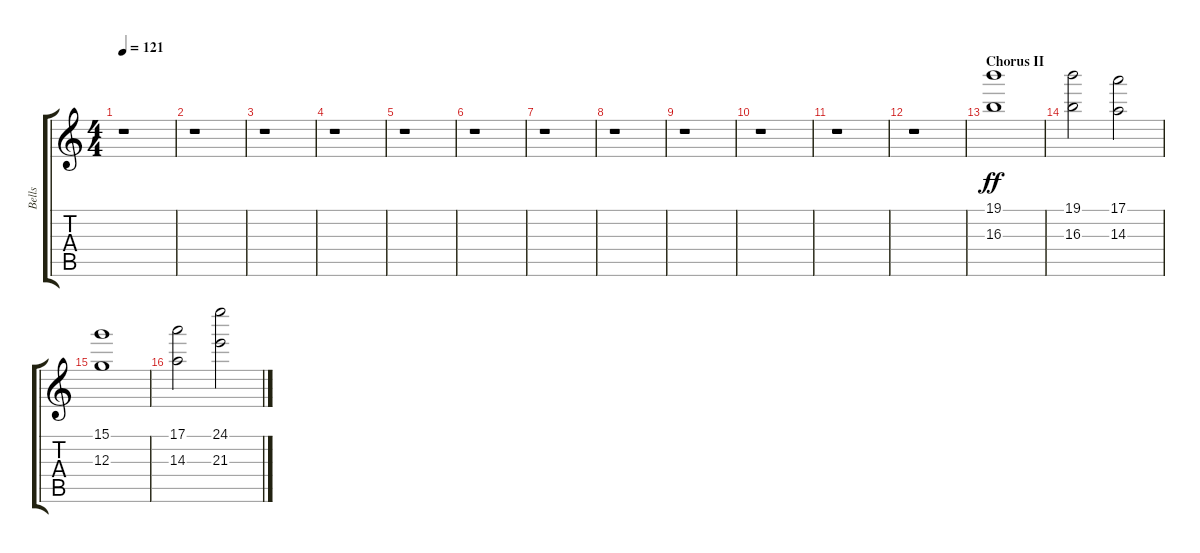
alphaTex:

\track ("Bells" "Bells") {instrument fx3crystal}
\staff {score tabs}
\tuning (E5 B4 G4 D4 A3 E3) {hide}
\ts (4 4)
\tempo 121
\clef g2
\ks c
r.1{dy f} |
r.1 |
r.1 |
r.1 |
r.1 |
r.1 |
r.1 |
r.1 |
r.1 |
r.1 |
r.1 |
r.1 |
\section ("" "Chorus II")
(19.1 16.3).1{dy ff} |
(19.1 16.3).2 (17.1 14.3).2 |
(15.1 12.3).1 |
(17.1 14.3).2 (24.1 21.3).2
